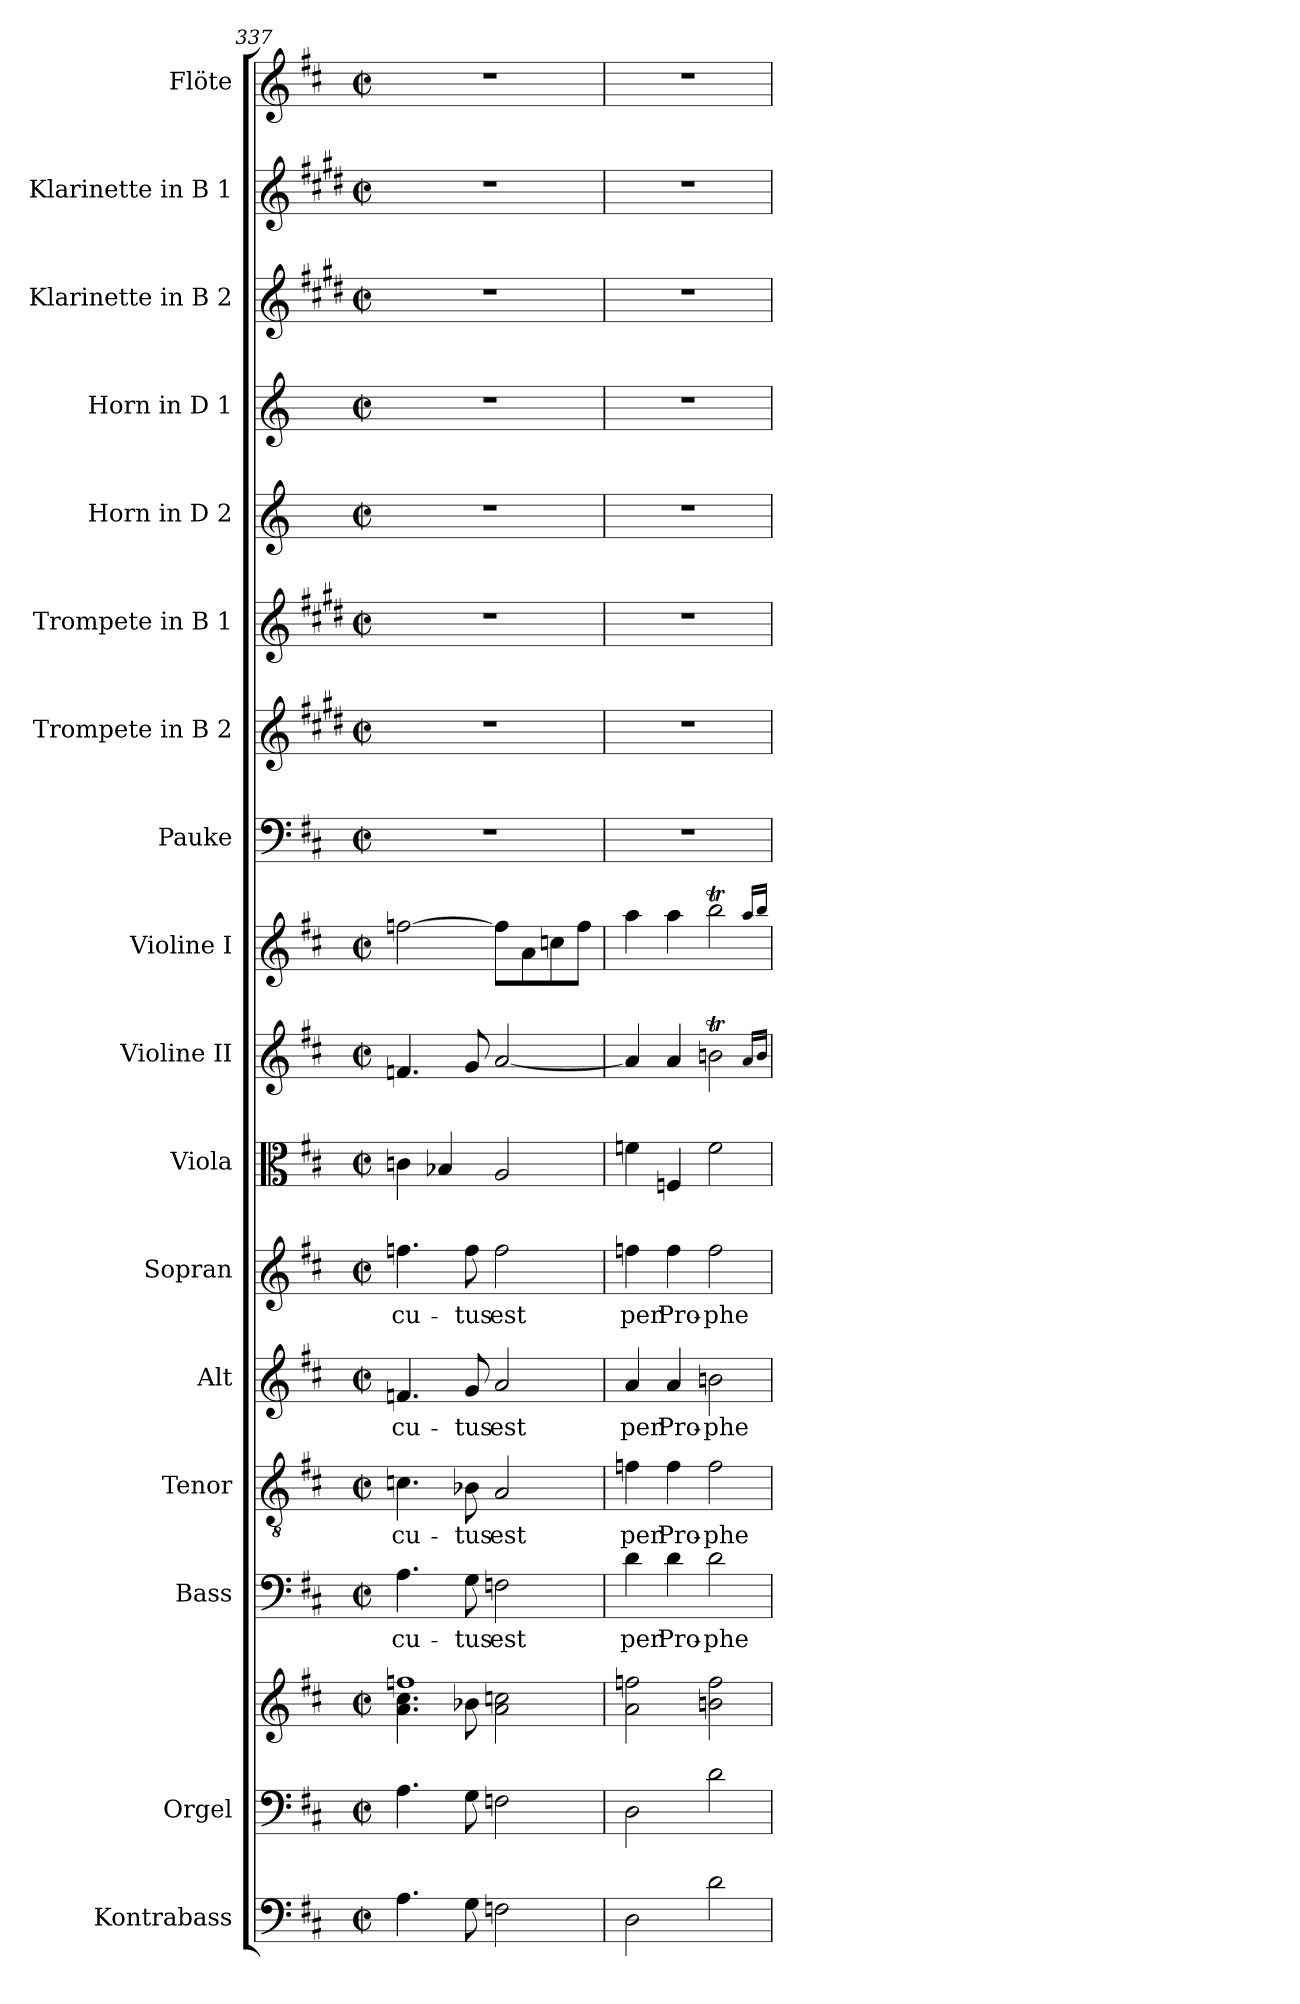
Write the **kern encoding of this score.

**kern	**kern	**kern	**kern	**text	**kern	**text	**kern	**text	**kern	**text	**kern	**kern	**kern	**kern	**kern	**kern	**kern	**kern	**kern	**kern	**kern
*part17	*part16	*part16	*part15	*part15	*part14	*part14	*part13	*part13	*part12	*part12	*part11	*part10	*part9	*part8	*part7	*part6	*part5	*part4	*part3	*part2	*part1
*staff18	*staff17	*staff16	*staff15	*staff15	*staff14	*staff14	*staff13	*staff13	*staff12	*staff12	*staff11	*staff10	*staff9	*staff8	*staff7	*staff6	*staff5	*staff4	*staff3	*staff2	*staff1
*I"Kontrabass	*I"Orgel	*	*I"Bass	*	*I"Tenor	*	*I"Alt	*	*I"Sopran	*	*I"Viola	*I"Violine II	*I"Violine I	*I"Pauke	*I"Trompete in B 2	*I"Trompete in B 1	*I"Horn in D 2	*I"Horn in D 1	*I"Klarinette in B 2	*I"Klarinette in B 1	*I"Flöte
*I'Kb.	*I'Org.	*	*I'B	*	*I'T	*	*I'A	*	*I'S	*	*I'Vla.	*I'Vl. II	*I'Vl. I	*I'Pk.	*I'Trp. 2	*I'Trp. 1	*I'Hrn. 2	*I'Hrn. 1	*I'Kl. 2	*I'Kl. 1	*I'Fl.
*clefF4	*clefF4	*clefG2	*clefF4	*	*clefGv2	*	*clefG2	*	*clefG2	*	*clefC3	*clefG2	*clefG2	*clefF4	*clefG2	*clefG2	*clefG2	*clefG2	*clefG2	*clefG2	*clefG2
*ITrd7c12	*	*	*	*	*	*	*	*	*	*	*	*	*	*	*ITrd1c2	*ITrd1c2	*ITrd-1c-2	*ITrd-1c-2	*ITrd1c2	*ITrd1c2	*
*k[f#c#]	*k[f#c#]	*k[f#c#]	*k[f#c#]	*	*k[f#c#]	*	*k[f#c#]	*	*k[f#c#]	*	*k[f#c#]	*k[f#c#]	*k[f#c#]	*k[f#c#]	*k[f#c#]	*k[f#c#]	*k[f#c#]	*k[f#c#]	*k[f#c#]	*k[f#c#]	*k[f#c#]
*D:	*D:	*D:	*D:	*	*D:	*	*D:	*	*D:	*	*D:	*D:	*D:	*D:	*D:	*D:	*D:	*D:	*D:	*D:	*D:
*M2/2	*M2/2	*M2/2	*M2/2	*	*M2/2	*	*M2/2	*	*M2/2	*	*M2/2	*M2/2	*M2/2	*M2/2	*M2/2	*M2/2	*M2/2	*M2/2	*M2/2	*M2/2	*M2/2
*met(c|)	*met(c|)	*met(c|)	*met(c|)	*	*met(c|)	*	*met(c|)	*	*met(c|)	*	*met(c|)	*met(c|)	*met(c|)	*met(c|)	*met(c|)	*met(c|)	*met(c|)	*met(c|)	*met(c|)	*met(c|)	*met(c|)
=337	=337	=337	=337	=337	=337	=337	=337	=337	=337	=337	=337	=337	=337	=337	=337	=337	=337	=337	=337	=337	=337
*	*	*^	*	*	*	*	*	*	*	*	*	*	*	*	*	*	*	*	*	*	*
!	!	!	!	!	!LO:LY:b	!	!LO:LY:b	!	!LO:LY:b	!	!LO:LY:b	!	!	!	!	!	!	!	!	!	!	!
4.AA\	4.A\	1ffn	4.a\ 4.cc#\	4.A\	-cu-	4.cn\	-cu-	4.fn/	-cu-	4.ffn\	-cu-	4cn\	4.fn/	[2ffn\	1r	1r	1r	1r	1r	1r	1r	1r
.	.	.	.	.	.	.	.	.	.	.	.	4B-X/	.	.	.	.	.	.	.	.	.	.
!	!	!	!	!	!LO:LY:b	!	!LO:LY:b	!	!LO:LY:b	!	!LO:LY:b	!	!	!	!	!	!	!	!	!	!	!
8GG\	8G\	.	8b-X\	8G\	-tus	8B-X\	-tus	8g/	-tus	8ff\	-tus	.	8g/	.	.	.	.	.	.	.	.	.
!	!	!	!	!	!LO:LY:b	!	!LO:LY:b	!	!LO:LY:b	!	!LO:LY:b	!	!	!	!	!	!	!	!	!	!	!
2FFn\	2Fn\	.	2a\ 2ccn\	2Fn\	est	2A/	est	2a/	est	2ff\	est	2A/	[2a/	8ff\L]	.	.	.	.	.	.	.	.
.	.	.	.	.	.	.	.	.	.	.	.	.	.	8a\	.	.	.	.	.	.	.	.
.	.	.	.	.	.	.	.	.	.	.	.	.	.	8ccn\	.	.	.	.	.	.	.	.
.	.	.	.	.	.	.	.	.	.	.	.	.	.	8ff\J	.	.	.	.	.	.	.	.
*	*	*v	*v	*	*	*	*	*	*	*	*	*	*	*	*	*	*	*	*	*	*	*
=338	=338	=338	=338	=338	=338	=338	=338	=338	=338	=338	=338	=338	=338	=338	=338	=338	=338	=338	=338	=338	=338
!	!	!	!	!LO:LY:b	!	!LO:LY:b	!	!LO:LY:b	!	!LO:LY:b	!	!	!	!	!	!	!	!	!	!	!
2DD\	2D\	2a\ 2ffn\	4d\	per	4fn\	per	4a/	per	4ffn\	per	4fn\	4a/]	4aa\	1r	1r	1r	1r	1r	1r	1r	1r
!	!	!	!	!LO:LY:b	!	!LO:LY:b	!	!LO:LY:b	!	!LO:LY:b	!	!	!	!	!	!	!	!	!	!	!
.	.	.	4d\	Pro-	4f\	Pro-	4a/	Pro-	4ff\	Pro-	4Fn/	4a/	4aa\	.	.	.	.	.	.	.	.
!	!	!	!	!LO:LY:b	!	!LO:LY:b	!	!LO:LY:b	!	!LO:LY:b	!	!	!	!	!	!	!	!	!	!	!
2D\	2d\	2bn\ 2ff\	2d\	-phe-	2f\	-phe-	2bn\	-phe-	2ff\	-phe-	2f\	2bnT\	2bbT\	.	.	.	.	.	.	.	.
.	.	.	.	.	.	.	.	.	.	.	.	16qa/LL	16qaa/LL	.	.	.	.	.	.	.	.
.	.	.	.	.	.	.	.	.	.	.	.	16qb/JJ	16qbb/JJ	.	.	.	.	.	.	.	.
=	=	=	=	=	=	=	=	=	=	=	=	=	=	=	=	=	=	=	=	=	=
*-	*-	*-	*-	*-	*-	*-	*-	*-	*-	*-	*-	*-	*-	*-	*-	*-	*-	*-	*-	*-	*-
